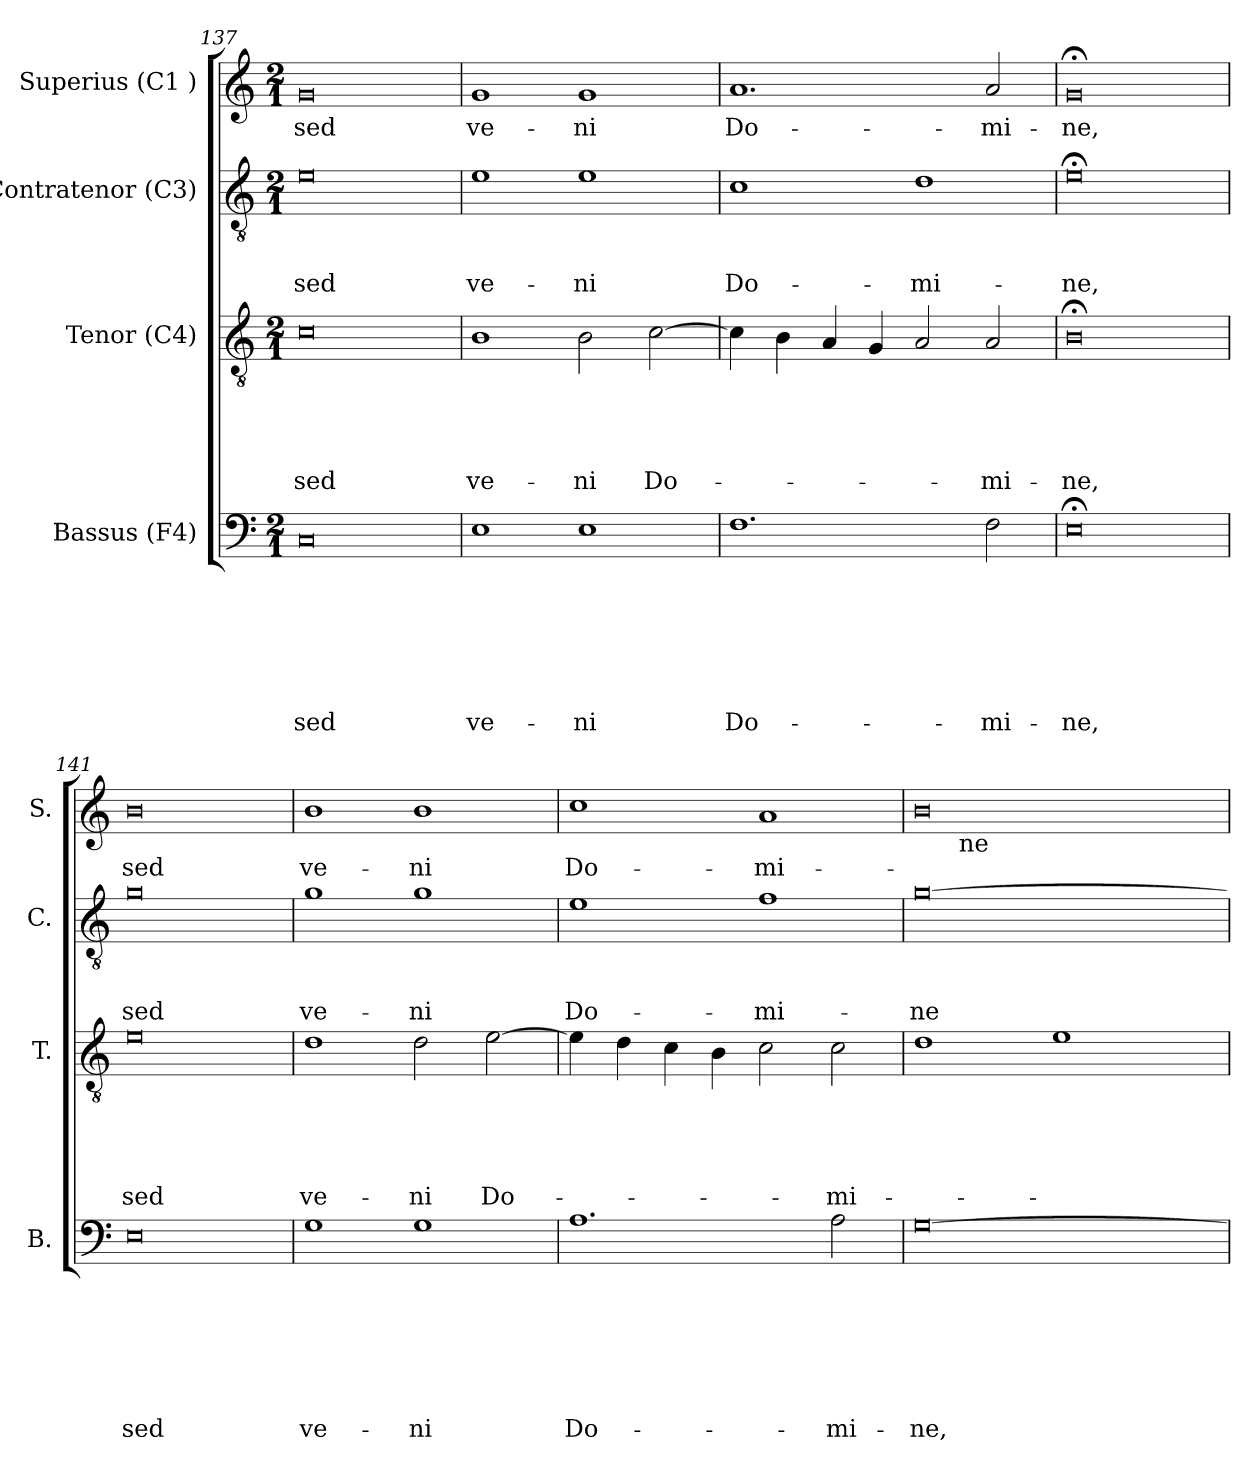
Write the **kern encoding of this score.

**kern	**text	**text	**text	**text	**text	**text	**text	**kern	**text	**text	**text	**text	**text	**kern	**text	**text	**text	**kern	**text
*part4	*part4	*part4	*part4	*part4	*part4	*part4	*part4	*part3	*part3	*part3	*part3	*part3	*part3	*part2	*part2	*part2	*part2	*part1	*part1
*staff4	*staff4	*staff4	*staff4	*staff4	*staff4	*staff4	*staff4	*staff3	*staff3	*staff3	*staff3	*staff3	*staff3	*staff2	*staff2	*staff2	*staff2	*staff1	*staff1
*I"Bassus (F4)	*	*	*	*	*	*	*	*I"Tenor (C4)	*	*	*	*	*	*I"Contratenor (C3)	*	*	*	*I"Superius (C1 )	*
*I'B.	*	*	*	*	*	*	*	*I'T.	*	*	*	*	*	*I'C.	*	*	*	*I'S.	*
*clefF4	*	*	*	*	*	*	*	*clefGv2	*	*	*	*	*	*clefGv2	*	*	*	*clefG2	*
*k[]	*	*	*	*	*	*	*	*k[]	*	*	*	*	*	*k[]	*	*	*	*k[]	*
*C:	*	*	*	*	*	*	*	*C:	*	*	*	*	*	*C:	*	*	*	*C:	*
*M2/1	*	*	*	*	*	*	*	*M2/1	*	*	*	*	*	*M2/1	*	*	*	*M2/1	*
=137	=137	=137	=137	=137	=137	=137	=137	=137	=137	=137	=137	=137	=137	=137	=137	=137	=137	=137	=137
!	!	!	!	!	!	!	!LO:LY:b	!	!	!	!	!	!LO:LY:b	!	!	!	!LO:LY:b	!	!LO:LY:b
0C	.	.	.	.	.	.	sed	0c	.	.	.	.	sed	0e	.	.	sed	0g	sed
=138	=138	=138	=138	=138	=138	=138	=138	=138	=138	=138	=138	=138	=138	=138	=138	=138	=138	=138	=138
!	!	!	!	!	!	!	!LO:LY:b	!	!	!	!	!	!LO:LY:b	!	!	!	!LO:LY:b	!	!LO:LY:b
1E	.	.	.	.	.	.	ve-	1B	.	.	.	.	ve-	1e	.	.	ve-	1g	ve-
!	!	!	!	!	!	!	!LO:LY:b	!	!	!	!	!	!LO:LY:b	!	!	!	!LO:LY:b	!	!LO:LY:b
1E	.	.	.	.	.	.	-ni	2B\	.	.	.	.	-ni	1e	.	.	-ni	1g	-ni
!	!	!	!	!	!	!	!	!	!	!	!	!	!LO:LY:b	!	!	!	!	!	!
.	.	.	.	.	.	.	.	[<2c\	.	.	.	.	Do-	.	.	.	.	.	.
!!LO:LB:g=z
=139	=139	=139	=139	=139	=139	=139	=139	=139	=139	=139	=139	=139	=139	=139	=139	=139	=139	=139	=139
!	!	!	!	!	!	!	!LO:LY:b	!	!	!	!	!	!	!	!	!	!LO:LY:b	!	!LO:LY:b
1.F	.	.	.	.	.	.	Do-	4c\]	.	.	.	.	.	1c	.	.	Do-	1.a	Do-
.	.	.	.	.	.	.	.	4B\	.	.	.	.	.	.	.	.	.	.	.
.	.	.	.	.	.	.	.	4A/	.	.	.	.	.	.	.	.	.	.	.
.	.	.	.	.	.	.	.	4G/	.	.	.	.	.	.	.	.	.	.	.
!	!	!	!	!	!	!	!	!	!	!	!	!	!	!	!	!	!LO:LY:b	!	!
.	.	.	.	.	.	.	.	2A/	.	.	.	.	.	1d	.	.	-mi-	.	.
!	!	!	!	!	!	!	!LO:LY:b	!	!	!	!	!	!LO:LY:b	!	!	!	!	!	!LO:LY:b
2F\	.	.	.	.	.	.	-mi-	2A/	.	.	.	.	-mi-	.	.	.	.	2a/	-mi-
=140	=140	=140	=140	=140	=140	=140	=140	=140	=140	=140	=140	=140	=140	=140	=140	=140	=140	=140	=140
!	!	!	!	!	!	!	!LO:LY:b	!	!	!	!	!	!LO:LY:b	!	!	!	!LO:LY:b	!	!LO:LY:b
0E;<	.	.	.	.	.	.	-ne,	0B;<	.	.	.	.	-ne,	0e;<	.	.	-ne,	0g;	-ne,
=141	=141	=141	=141	=141	=141	=141	=141	=141	=141	=141	=141	=141	=141	=141	=141	=141	=141	=141	=141
!	!	!	!	!	!	!	!LO:LY:b	!	!	!	!	!	!LO:LY:b	!	!	!	!LO:LY:b	!	!LO:LY:b
0E	.	.	.	.	.	.	sed	0e	.	.	.	.	sed	0g	.	.	sed	0b	sed
=142	=142	=142	=142	=142	=142	=142	=142	=142	=142	=142	=142	=142	=142	=142	=142	=142	=142	=142	=142
!	!	!	!	!	!	!	!LO:LY:b	!	!	!	!	!	!LO:LY:b	!	!	!	!LO:LY:b	!	!LO:LY:b
1G	.	.	.	.	.	.	ve-	1d	.	.	.	.	ve-	1g	.	.	ve-	1b	ve-
!	!	!	!	!	!	!	!LO:LY:b	!	!	!	!	!	!LO:LY:b	!	!	!	!LO:LY:b	!	!LO:LY:b
1G	.	.	.	.	.	.	-ni	2d\	.	.	.	.	-ni	1g	.	.	-ni	1b	-ni
!	!	!	!	!	!	!	!	!	!	!	!	!	!LO:LY:b	!	!	!	!	!	!
.	.	.	.	.	.	.	.	[>2e\	.	.	.	.	Do-	.	.	.	.	.	.
=143	=143	=143	=143	=143	=143	=143	=143	=143	=143	=143	=143	=143	=143	=143	=143	=143	=143	=143	=143
!	!	!	!	!	!	!	!LO:LY:b	!	!	!	!	!	!	!	!	!	!LO:LY:b	!	!LO:LY:b
1.A	.	.	.	.	.	.	Do-	4e\]	.	.	.	.	.	1e	.	.	Do-	1cc	Do-
.	.	.	.	.	.	.	.	4d\	.	.	.	.	.	.	.	.	.	.	.
.	.	.	.	.	.	.	.	4c\	.	.	.	.	.	.	.	.	.	.	.
.	.	.	.	.	.	.	.	4B\	.	.	.	.	.	.	.	.	.	.	.
!	!	!	!	!	!	!	!	!	!	!	!	!	!	!	!	!	!LO:LY:b	!	!LO:LY:b
.	.	.	.	.	.	.	.	2c\	.	.	.	.	.	1f	.	.	-mi-	1a	-mi-
!	!	!	!	!	!	!	!LO:LY:b	!	!	!	!	!	!LO:LY:b	!	!	!	!	!	!
2A\	.	.	.	.	.	.	-mi-	2c\	.	.	.	.	-mi-	.	.	.	.	.	.
!!LO:LB:g=z
=144	=144	=144	=144	=144	=144	=144	=144	=144	=144	=144	=144	=144	=144	=144	=144	=144	=144	=144	=144
!	!	!	!	!	!	!	!LO:LY:b	!	!	!	!	!	!	!	!	!	!LO:LY:b	!	!
*	*	*	*	*	*	*	*	*	*	*	*	*	*	*	*	*	*	*^	*
[>0G	.	.	.	.	.	.	-ne,	1d	.	.	.	.	.	[>0g	.	.	-ne	0b	8..ryy	.
!	!	!	!	!	!	!	!	!	!	!	!	!	!	!	!	!	!	!	!LO:TX:b:t=ne	!
.	.	.	.	.	.	.	.	.	.	.	.	.	.	.	.	.	.	.	1ryy	.
.	.	.	.	.	.	.	.	1e	.	.	.	.	.	.	.	.	.	.	.	.
.	.	.	.	.	.	.	.	.	.	.	.	.	.	.	.	.	.	.	2ryy	.
.	.	.	.	.	.	.	.	.	.	.	.	.	.	.	.	.	.	.	4ryy	.
.	.	.	.	.	.	.	.	.	.	.	.	.	.	.	.	.	.	.	32ryy	.
*	*	*	*	*	*	*	*	*	*	*	*	*	*	*	*	*	*	*v	*v	*
=	=	=	=	=	=	=	=	=	=	=	=	=	=	=	=	=	=	=	=
*-	*-	*-	*-	*-	*-	*-	*-	*-	*-	*-	*-	*-	*-	*-	*-	*-	*-	*-	*-
